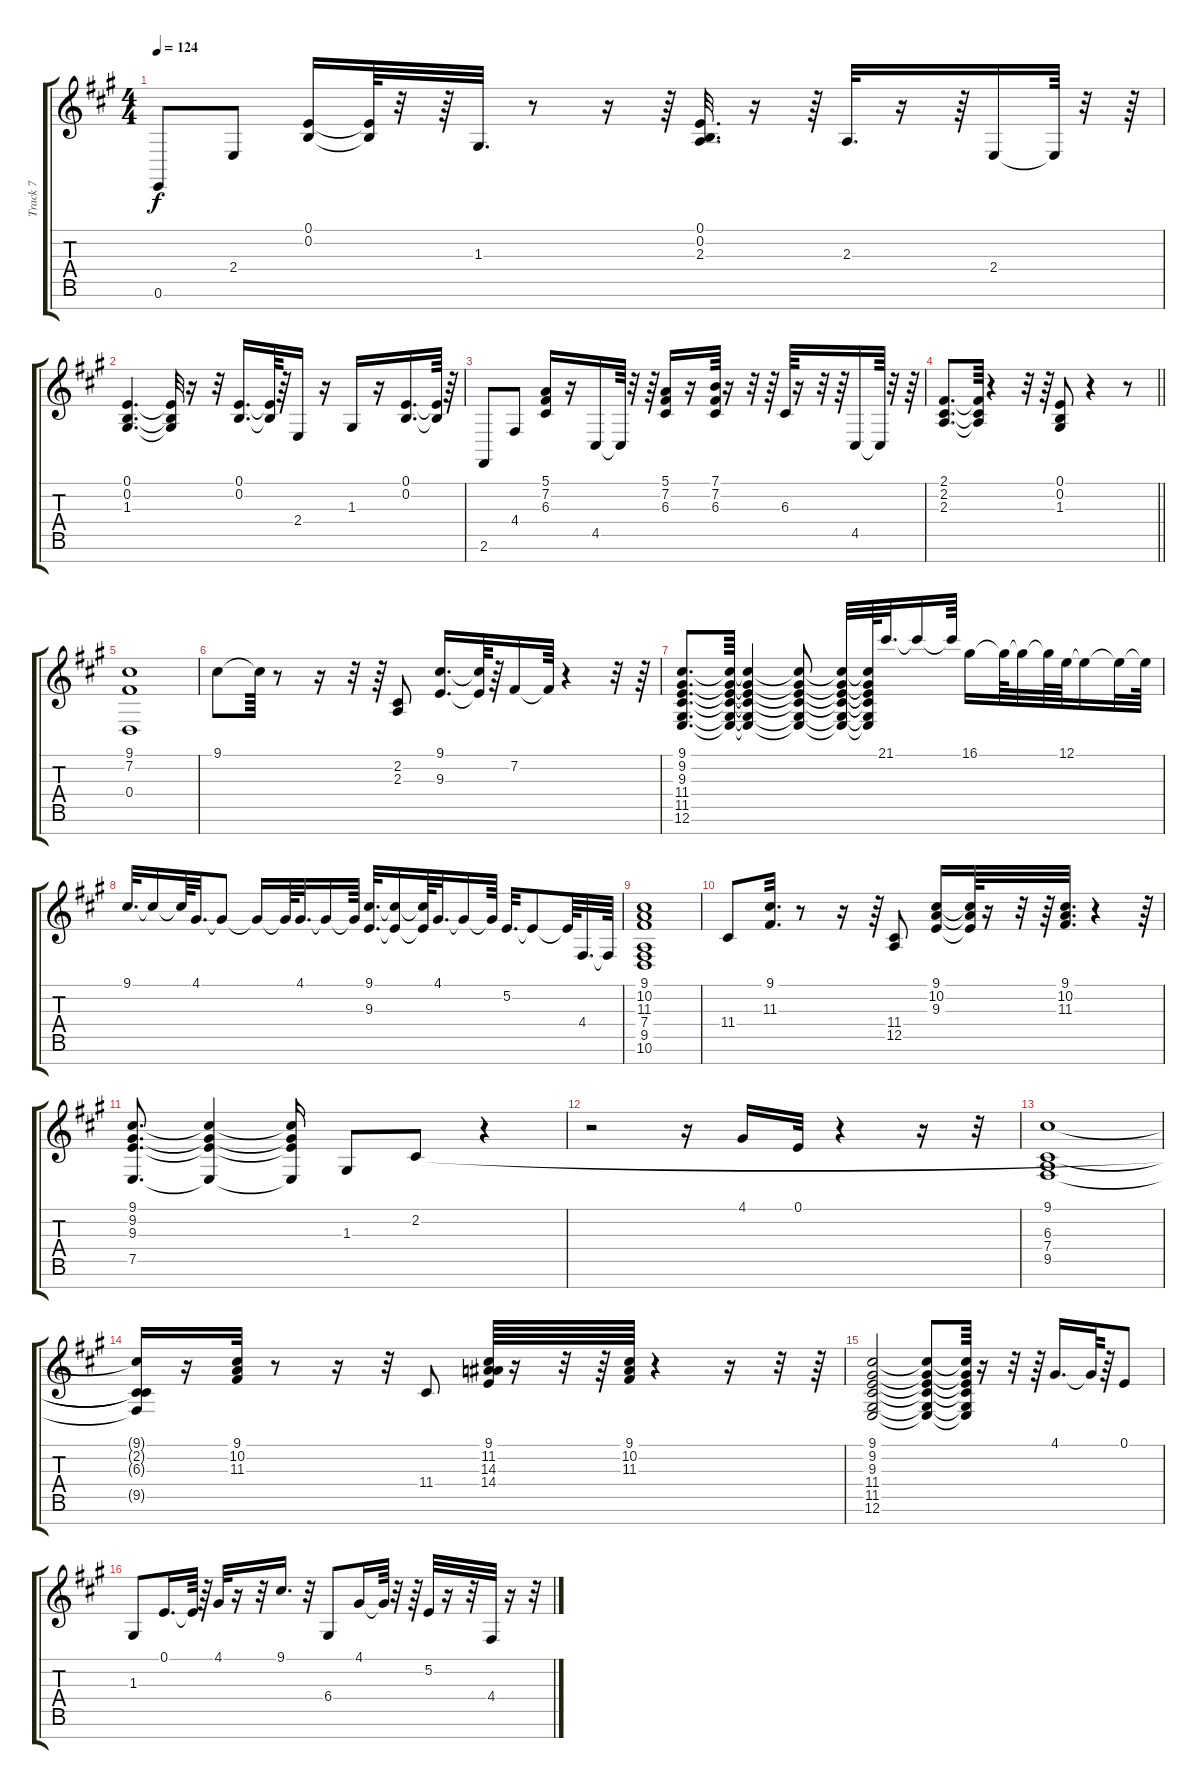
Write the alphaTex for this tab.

\track ("Track 7" "Track 7") {instrument percussiveorgan}
\staff {score tabs}
\tuning (E4 B3 G3 D3 A2 E2 B1) {hide}
\ts (4 4)
\tempo 124
\clef g2
\ks f#minor
0.6.8{dy f} 2.4.8 (0.1 0.2).16 (0.1{t} 0.2{t}).64 r.32 r.64 1.3.32{d} r.8 r.16 r.64 (0.1 0.2 2.3).32{d} r.16 r.64 2.3.32{d} r.16 r.64 2.4.16 2.4{t}.64 r.32 r.64 |
(0.1 0.2 1.3).4{d} (0.1{t} 0.2{t} 1.3{t}).32 r.16 r.32 (0.1 0.2).16{d} (0.1{t} 0.2{t}).64 r.64 2.4.16 r.16 1.3.16 r.16 (0.1 0.2).16{d} (0.1{t} 0.2{t}).64 r.64 |
2.6.8 4.4.8 (5.1 7.2 6.3).16 r.16 4.5.16 4.5{t}.64 r.32 r.64 (5.1 7.2 6.3).16 r.16 (7.1 7.2 6.3).64 r.16 r.32 r.64 6.3.64 r.16 r.32 r.64 4.5.16 4.5{t}.64 r.32 r.64 |
\barLineRight lightlight
(2.1 2.2 2.3).8{d} (2.1{t} 2.2{t} 2.3{t}).64 r.4 r.32 r.64 (0.1 0.2 1.3).8 r.4 r.8 |
(9.1 7.2 0.4).1 |
9.1.8 9.1{t}.64 r.8 r.16 r.32 r.64 (2.2 2.3).8 (9.1 9.3).16{d} (9.1{t} 9.3{t}).64 r.64 7.2.16 7.2{t}.64 r.4 r.32 r.64 |
(9.1 9.2 9.3 11.4 11.5 12.6).8{d} (9.1{t} 9.2{t} 9.3{t} 11.4{t} 11.5{t} 12.6{t}).64 (9.1{t} 9.2{t} 9.3{t} 11.4{t} 11.5{t} 12.6{t}).4 (9.1{t} 9.2{t} 9.3{t} 11.4{t} 11.5{t} 12.6{t}).8 (9.1{t} 9.2{t} 9.3{t} 11.4{t} 11.5{t} 12.6{t}).32 (9.1{t} 9.2{t} 9.3{t} 11.4{t} 11.5{t} 12.6{t}).64 21.1.32{d} 21.1{t}.16 21.1{t}.64 16.1.16 16.1{t}.64 16.1{t}.32 16.1{t}.64 12.1.64 12.1{t}.16 12.1{t}.32 12.1{t}.64 |
9.1.32{d} 9.1{t}.16 9.1{t}.64 4.1.32{d} 4.1{t}.8 4.1{t}.16 4.1{t}.64 4.1.32{d} 4.1{t}.16 4.1{t}.64 (9.1 9.3).32{d} (9.1{t} 9.3{t}).16 (9.1{t} 9.3{t}).64 4.1.32{d} 4.1{t}.16 4.1{t}.64 5.2.32{d} 5.2{t}.8 5.2{t}.64 4.4.32{d} 4.4{t}.64 |
(9.1 10.2 11.3 7.4 9.5 10.6).1 |
11.4.8 (9.1 11.3).32{d} r.8 r.16 r.64 (11.4 12.5).8 (9.1 10.2 9.3).16 (9.1{t} 10.2{t} 9.3{t}).64 r.16 r.32 r.64 (9.1 10.2 11.3).32{d} r.4 r.64 |
(9.1 9.2 9.3 7.5).8{d} (9.1{t} 9.2{t} 9.3{t} 7.5{t}).4 (9.1{t} 9.2{t} 9.3{t} 7.5{t}).16 1.3.8 2.2.8 r.4 |
r.2 r.16 4.1.16 0.1.32 r.4 r.16 r.32 |
(9.1 6.3 7.4 9.5).1 |
(9.1{t} 2.2{t} 6.3{t} 9.5{t}).16 r.16 (9.1 10.2 11.3).32 r.8 r.16 r.32 11.4.8 (9.1 11.2 14.3 14.4).64 r.16 r.32 r.64 (9.1 10.2 11.3).64 r.4 r.16 r.32 r.64 |
(9.1 9.2 9.3 11.4 11.5 12.6).2 (9.1{t} 9.2{t} 9.3{t} 11.4{t} 11.5{t} 12.6{t}).8 (9.1{t} 9.2{t} 9.3{t} 11.4{t} 11.5{t} 12.6{t}).64 r.16 r.32 r.64 4.1.16{d} 4.1{t}.64 r.64 0.1.8 |
1.3.8 0.1.16{d} 0.1{t}.64 r.64 4.1.32 r.16 r.32 9.1.16{d} r.32 6.4.8 4.1.16 4.1{t}.64 r.32 r.64 5.2.32 r.16 r.32 4.4.32 r.16 r.32
